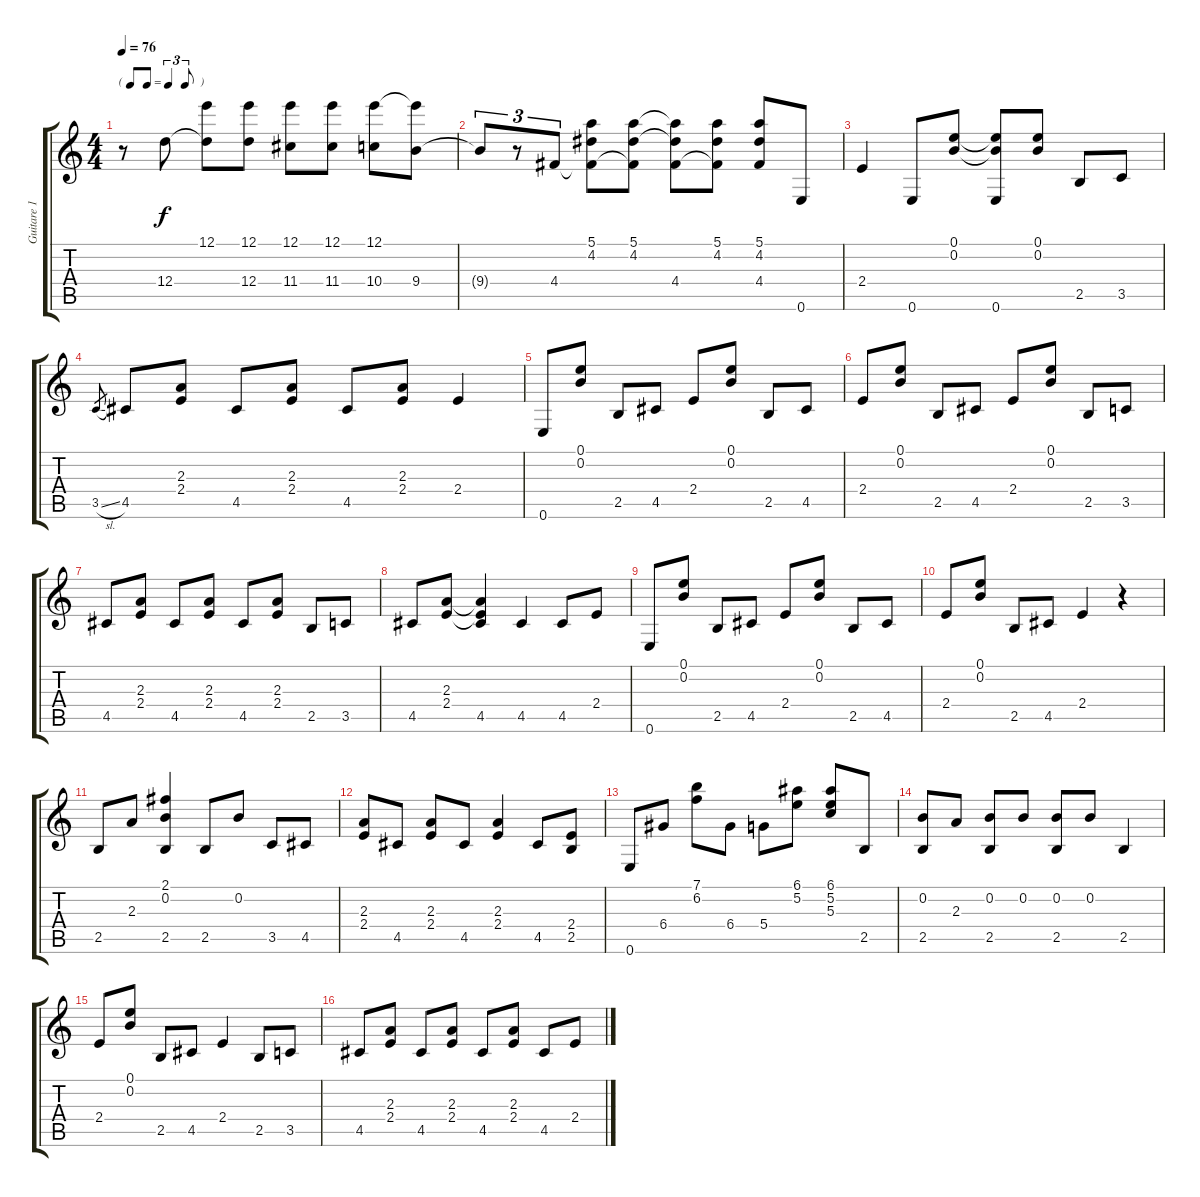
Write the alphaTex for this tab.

\track ("Guitare 1" "Guitare 1") {instrument acousticguitarnylon}
\staff {score tabs}
\tuning (E4 B3 G3 D3 A2 E2) {hide}
\ts (4 4)
\tf triplet8th
\tempo 76
\clef g2
\ks c
r.8{dy f instrument acousticguitarnylon} 12.4.8 (12.1 12.4{t}).8 (12.1 12.4).8 (12.1 11.4).8 (12.1 11.4).8 (12.1 10.4).8 (12.1{t} 9.4).8 |
9.4{t}.8{tu (3 2)} r.8{tu (3 2)} 4.4.8{tu (3 2)} (5.1 4.2 4.4{t}).8 (5.1 4.2 4.4{t}).8 (5.1{t} 4.2{t} 4.4).8 (5.1 4.2 4.4{t}).8 (5.1 4.2 4.4).8 0.6.8 |
2.4.4 0.6.8 (0.1 0.2).8 (0.1{t} 0.2{t} 0.6).8 (0.1 0.2).8 2.5.8 3.5.8 |
3.5{sl}.8{gr} 4.5.8 (2.3 2.4).8 4.5.8 (2.3 2.4).8 4.5.8 (2.3 2.4).8 2.4.4 |
0.6.8 (0.1 0.2).8 2.5.8 4.5.8 2.4.8 (0.1 0.2).8 2.5.8 4.5.8 |
2.4.8 (0.1 0.2).8 2.5.8 4.5.8 2.4.8 (0.1 0.2).8 2.5.8 3.5.8 |
4.5.8 (2.3 2.4).8 4.5.8 (2.3 2.4).8 4.5.8 (2.3 2.4).8 2.5.8 3.5.8 |
4.5.8 (2.3 2.4).8 (2.3{t} 2.4{t} 4.5).4 4.5.4 4.5.8 2.4.8 |
0.6.8 (0.1 0.2).8 2.5.8 4.5.8 2.4.8 (0.1 0.2).8 2.5.8 4.5.8 |
2.4.8 (0.1 0.2).8 2.5.8 4.5.8 2.4.4 r.4 |
2.5.8 2.3.8 (2.1 0.2 2.5).4 2.5.8 0.2.8 3.5.8 4.5.8 |
(2.3 2.4).8 4.5.8 (2.3 2.4).8 4.5.8 (2.3 2.4).4 4.5.8 (2.4 2.5).8 |
0.6.8 6.4.8 (7.1 6.2).8 6.4.8 5.4.8 (6.1 5.2).8 (6.1 5.2 5.3).8 2.5.8 |
(0.2 2.5).8 2.3.8 (0.2 2.5).8 0.2.8 (0.2 2.5).8 0.2.8 2.5.4 |
2.4.8 (0.1 0.2).8 2.5.8 4.5.8 2.4.4 2.5.8 3.5.8 |
4.5.8 (2.3 2.4).8 4.5.8 (2.3 2.4).8 4.5.8 (2.3 2.4).8 4.5.8 2.4.8
